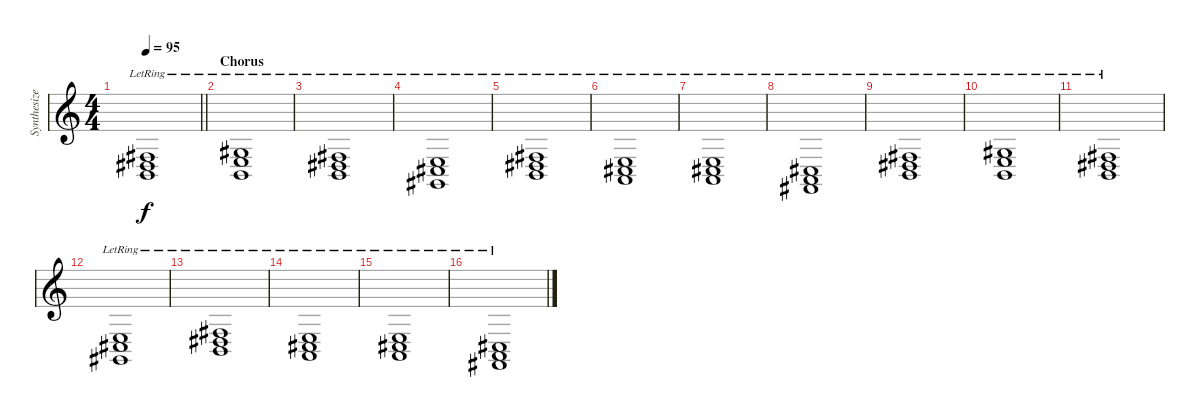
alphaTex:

\track ("Synthesizer" "Synthesize") {instrument pad1newage}
\staff {score}
\tuning (E4 B3 G3 D3 A2 E2 B1) {hide}
\ts (4 4)
\tempo 95
\clef g2
\barLineRight lightlight
\ks c
(1.4{lr} 2.5{lr} 14.6{lr}).1{dy f} |
\section ("" "Chorus")
(1.3{lr} 2.4{lr} 2.5{lr}).1 |
(1.4{lr} 2.5{lr} 14.6{lr}).1 |
(2.4{lr} 4.5{lr} 4.6{lr}).1 |
(1.4{lr} 2.5{lr} 14.6{lr}).1 |
(2.4{lr} 0.5{lr} 9.6{lr}).1 |
(2.4{lr} 0.5{lr} 9.6{lr}).1 |
(0.5{lr} 2.6{lr} 14.7{lr}).1 |
(1.4{lr} 2.5{lr} 14.6{lr}).1 |
(1.3{lr} 2.4{lr} 2.5{lr}).1 |
(1.4{lr} 2.5{lr} 14.6{lr}).1 |
(2.4{lr} 4.5{lr} 4.6{lr}).1 |
(1.4{lr} 2.5{lr} 14.6{lr}).1 |
(2.4{lr} 0.5{lr} 9.6{lr}).1 |
(2.4{lr} 0.5{lr} 9.6{lr}).1 |
(0.5{lr} 2.6{lr} 14.7{lr}).1
